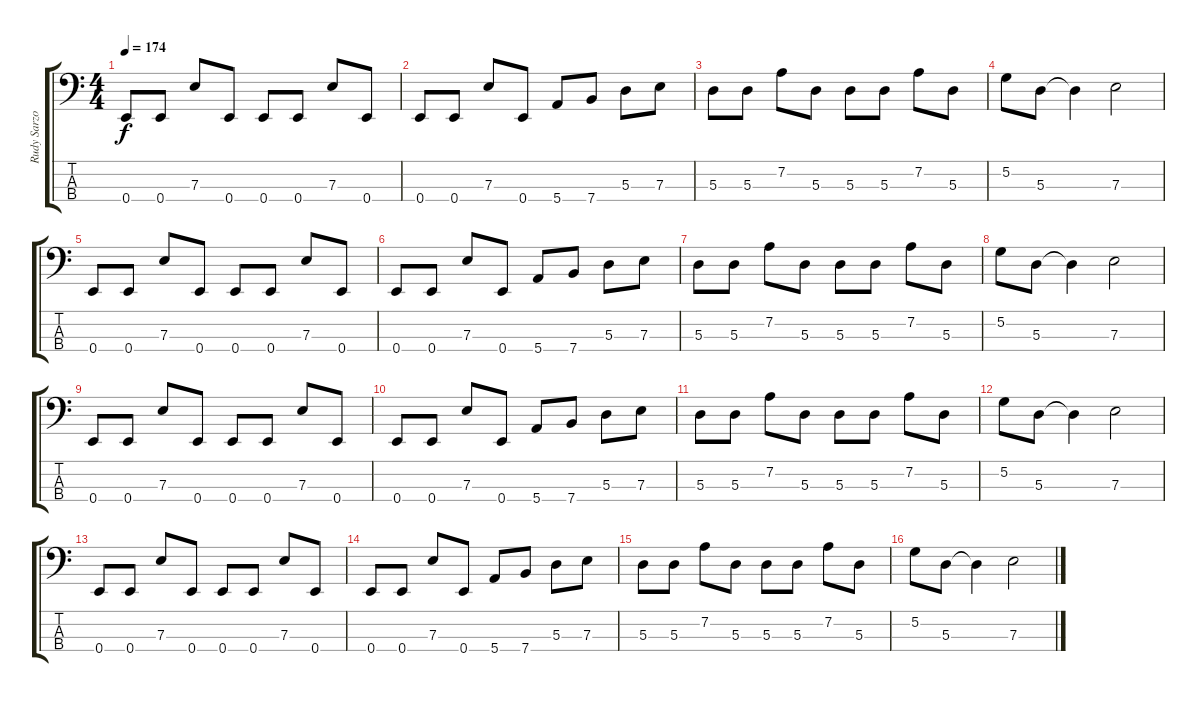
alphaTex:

\track ("Rudy Sarzo" "Rudy Sarzo") {instrument electricbassfinger}
\staff {score tabs}
\tuning (G2 D2 A1 E1) {hide}
\ts (4 4)
\tempo 174
\clef f4
\ks c
0.4.8{dy f} 0.4.8 7.3.8 0.4.8 0.4.8 0.4.8 7.3.8 0.4.8 |
0.4.8 0.4.8 7.3.8 0.4.8 5.4.8 7.4.8 5.3.8 7.3.8 |
5.3.8 5.3.8 7.2.8 5.3.8 5.3.8 5.3.8 7.2.8 5.3.8 |
5.2.8 5.3.8 5.3{t}.4 7.3.2 |
0.4.8 0.4.8 7.3.8 0.4.8 0.4.8 0.4.8 7.3.8 0.4.8 |
0.4.8 0.4.8 7.3.8 0.4.8 5.4.8 7.4.8 5.3.8 7.3.8 |
5.3.8 5.3.8 7.2.8 5.3.8 5.3.8 5.3.8 7.2.8 5.3.8 |
5.2.8 5.3.8 5.3{t}.4 7.3.2 |
0.4.8 0.4.8 7.3.8 0.4.8 0.4.8 0.4.8 7.3.8 0.4.8 |
0.4.8 0.4.8 7.3.8 0.4.8 5.4.8 7.4.8 5.3.8 7.3.8 |
5.3.8 5.3.8 7.2.8 5.3.8 5.3.8 5.3.8 7.2.8 5.3.8 |
5.2.8 5.3.8 5.3{t}.4 7.3.2 |
0.4.8 0.4.8 7.3.8 0.4.8 0.4.8 0.4.8 7.3.8 0.4.8 |
0.4.8 0.4.8 7.3.8 0.4.8 5.4.8 7.4.8 5.3.8 7.3.8 |
5.3.8 5.3.8 7.2.8 5.3.8 5.3.8 5.3.8 7.2.8 5.3.8 |
5.2.8 5.3.8 5.3{t}.4 7.3.2
